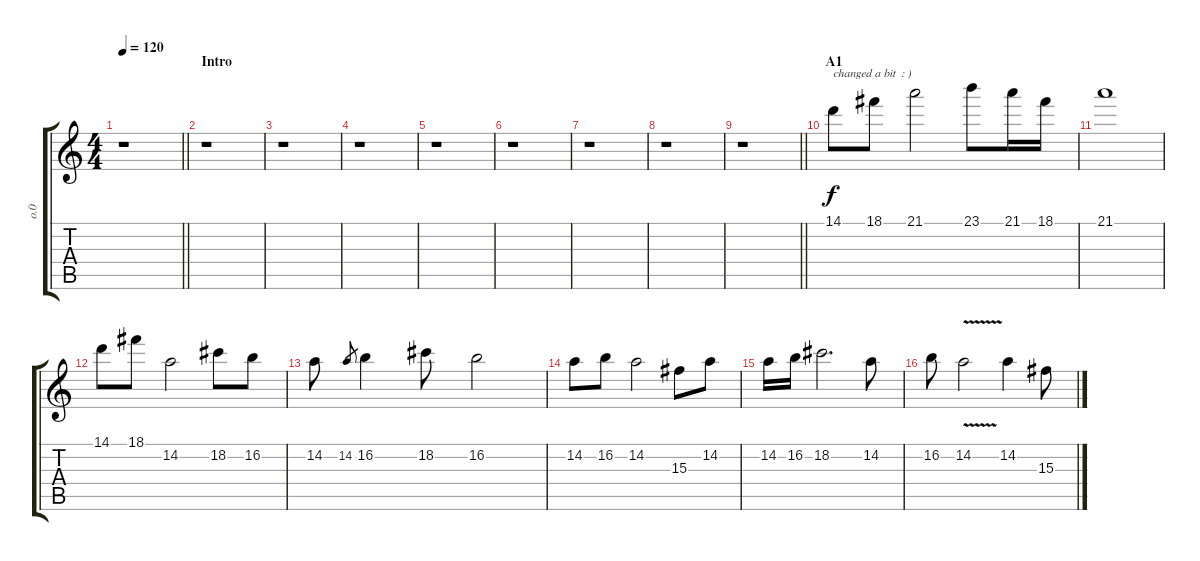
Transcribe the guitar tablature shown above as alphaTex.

\track ("o.0" "o.0") {instrument distortionguitar}
\staff {score tabs}
\tuning (C4 G3 Eb3 Bb2 F2 C2) {hide}
\ts (4 4)
\tempo 120
\clef g2
\barLineRight lightlight
\ks c
r.1{dy f instrument distortionguitar} |
\section ("" "Intro")
r.1 |
r.1 |
r.1 |
r.1 |
r.1 |
r.1 |
r.1 |
\barLineRight lightlight
r.1 |
\section ("" "A1")
14.1.8{txt "changed a bit  : )"} 18.1.8 21.1.2 23.1.8 21.1.16 18.1.16 |
21.1.1 |
14.1.8 18.1.8 14.2.2 18.2.8 16.2.8 |
14.2.8 14.2.8{gr} 16.2.4 18.2.8 16.2.2 |
14.2.8 16.2.8 14.2.2 15.3.8 14.2.8 |
14.2.16 16.2.16 18.2.2{d} 14.2.8 |
16.2.8 14.2{v}.2 14.2.4 15.3.8
